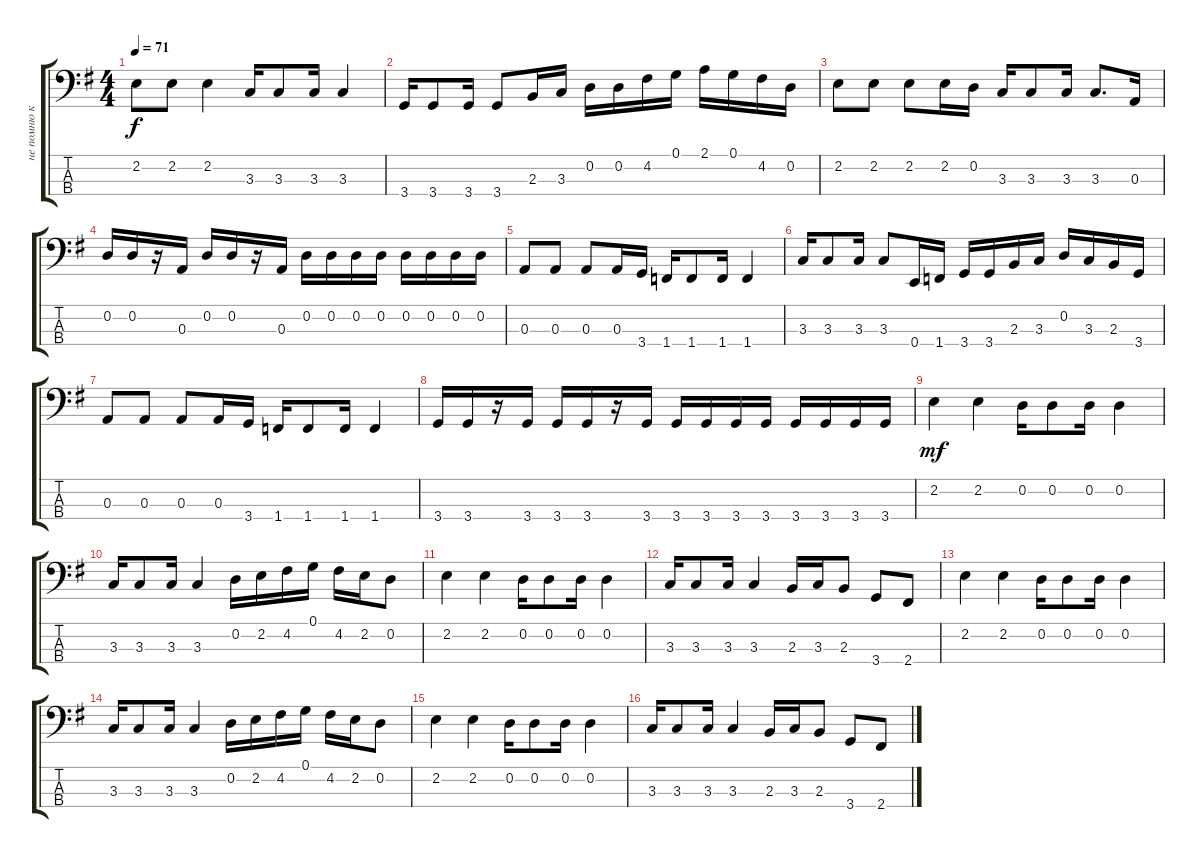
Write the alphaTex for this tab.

\track ("не помню кто" "не помню к") {instrument electricbassfinger}
\staff {score tabs}
\tuning (G2 D2 A1 E1) {hide}
\ts (4 4)
\tempo 71
\clef f4
\ks eminor
2.2.8{dy f} 2.2.8 2.2.4 3.3.16 3.3.8 3.3.16 3.3.4 |
3.4.16 3.4.8 3.4.16 3.4.8 2.3.16 3.3.16 0.2.16 0.2.16 4.2.16 0.1.16 2.1.16 0.1.16 4.2.16 0.2.16 |
2.2.8 2.2.8 2.2.8 2.2.16 0.2.16 3.3.16 3.3.8 3.3.16 3.3.8{d} 0.3.16 |
0.2.16 0.2.16 r.16 0.3.16 0.2.16 0.2.16 r.16 0.3.16 0.2.16 0.2.16 0.2.16 0.2.16 0.2.16 0.2.16 0.2.16 0.2.16 |
0.3.8 0.3.8 0.3.8 0.3.16 3.4.16 1.4.16 1.4.8 1.4.16 1.4.4 |
3.3.16 3.3.8 3.3.16 3.3.8 0.4.16 1.4.16 3.4.16 3.4.16 2.3.16 3.3.16 0.2.16 3.3.16 2.3.16 3.4.16 |
0.3.8 0.3.8 0.3.8 0.3.16 3.4.16 1.4.16 1.4.8 1.4.16 1.4.4 |
3.4.16 3.4.16 r.16 3.4.16 3.4.16 3.4.16 r.16 3.4.16 3.4.16 3.4.16 3.4.16 3.4.16 3.4.16 3.4.16 3.4.16 3.4.16 |
2.2.4{dy mf} 2.2.4 0.2.16 0.2.8 0.2.16 0.2.4 |
3.3.16 3.3.8 3.3.16 3.3.4 0.2.16 2.2.16 4.2.16 0.1.16 4.2.16 2.2.16 0.2.8 |
2.2.4 2.2.4 0.2.16 0.2.8 0.2.16 0.2.4 |
3.3.16 3.3.8 3.3.16 3.3.4 2.3.16 3.3.16 2.3.8 3.4.8 2.4.8 |
2.2.4 2.2.4 0.2.16 0.2.8 0.2.16 0.2.4 |
3.3.16 3.3.8 3.3.16 3.3.4 0.2.16 2.2.16 4.2.16 0.1.16 4.2.16 2.2.16 0.2.8 |
2.2.4 2.2.4 0.2.16 0.2.8 0.2.16 0.2.4 |
3.3.16 3.3.8 3.3.16 3.3.4 2.3.16 3.3.16 2.3.8 3.4.8 2.4.8
